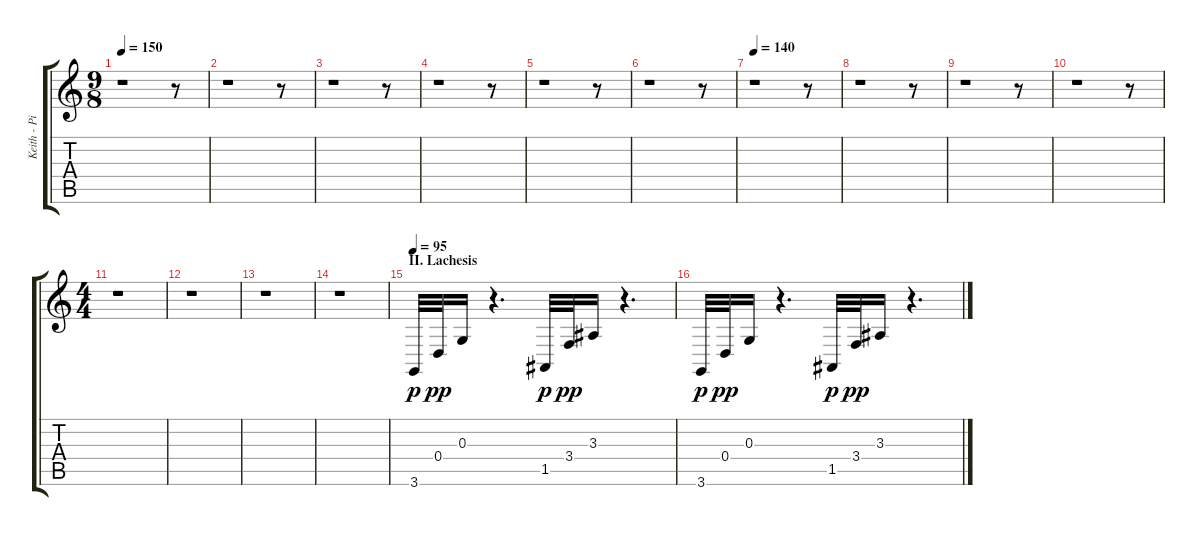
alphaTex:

\track ("Keith - Piano LH" "Keith - Pi") {instrument brightacousticpiano}
\staff {score tabs}
\tuning (E4 B3 G3 D3 A2 E2) {hide}
\ts (9 8)
\tempo 150
\clef g2
\ks c
r.1{dy p} r.8 |
r.1 r.8 |
r.1 r.8 |
r.1 r.8 |
r.1 r.8 |
r.1 r.8 |
\tempo 140
r.1 r.8 |
r.1 r.8 |
r.1 r.8 |
r.1 r.8 |
\ts (4 4)
r.1 |
r.1 |
r.1 |
r.1 |
\section ("" "II. Lachesis")
\tempo 95
3.6.32 0.4.32{dy pp} 0.3.16 r.4{d} 1.5.32{dy p} 3.4.32{dy pp} 3.3.16 r.4{d} |
3.6.32{dy p} 0.4.32{dy pp} 0.3.16 r.4{d} 1.5.32{dy p} 3.4.32{dy pp} 3.3.16 r.4{d}
